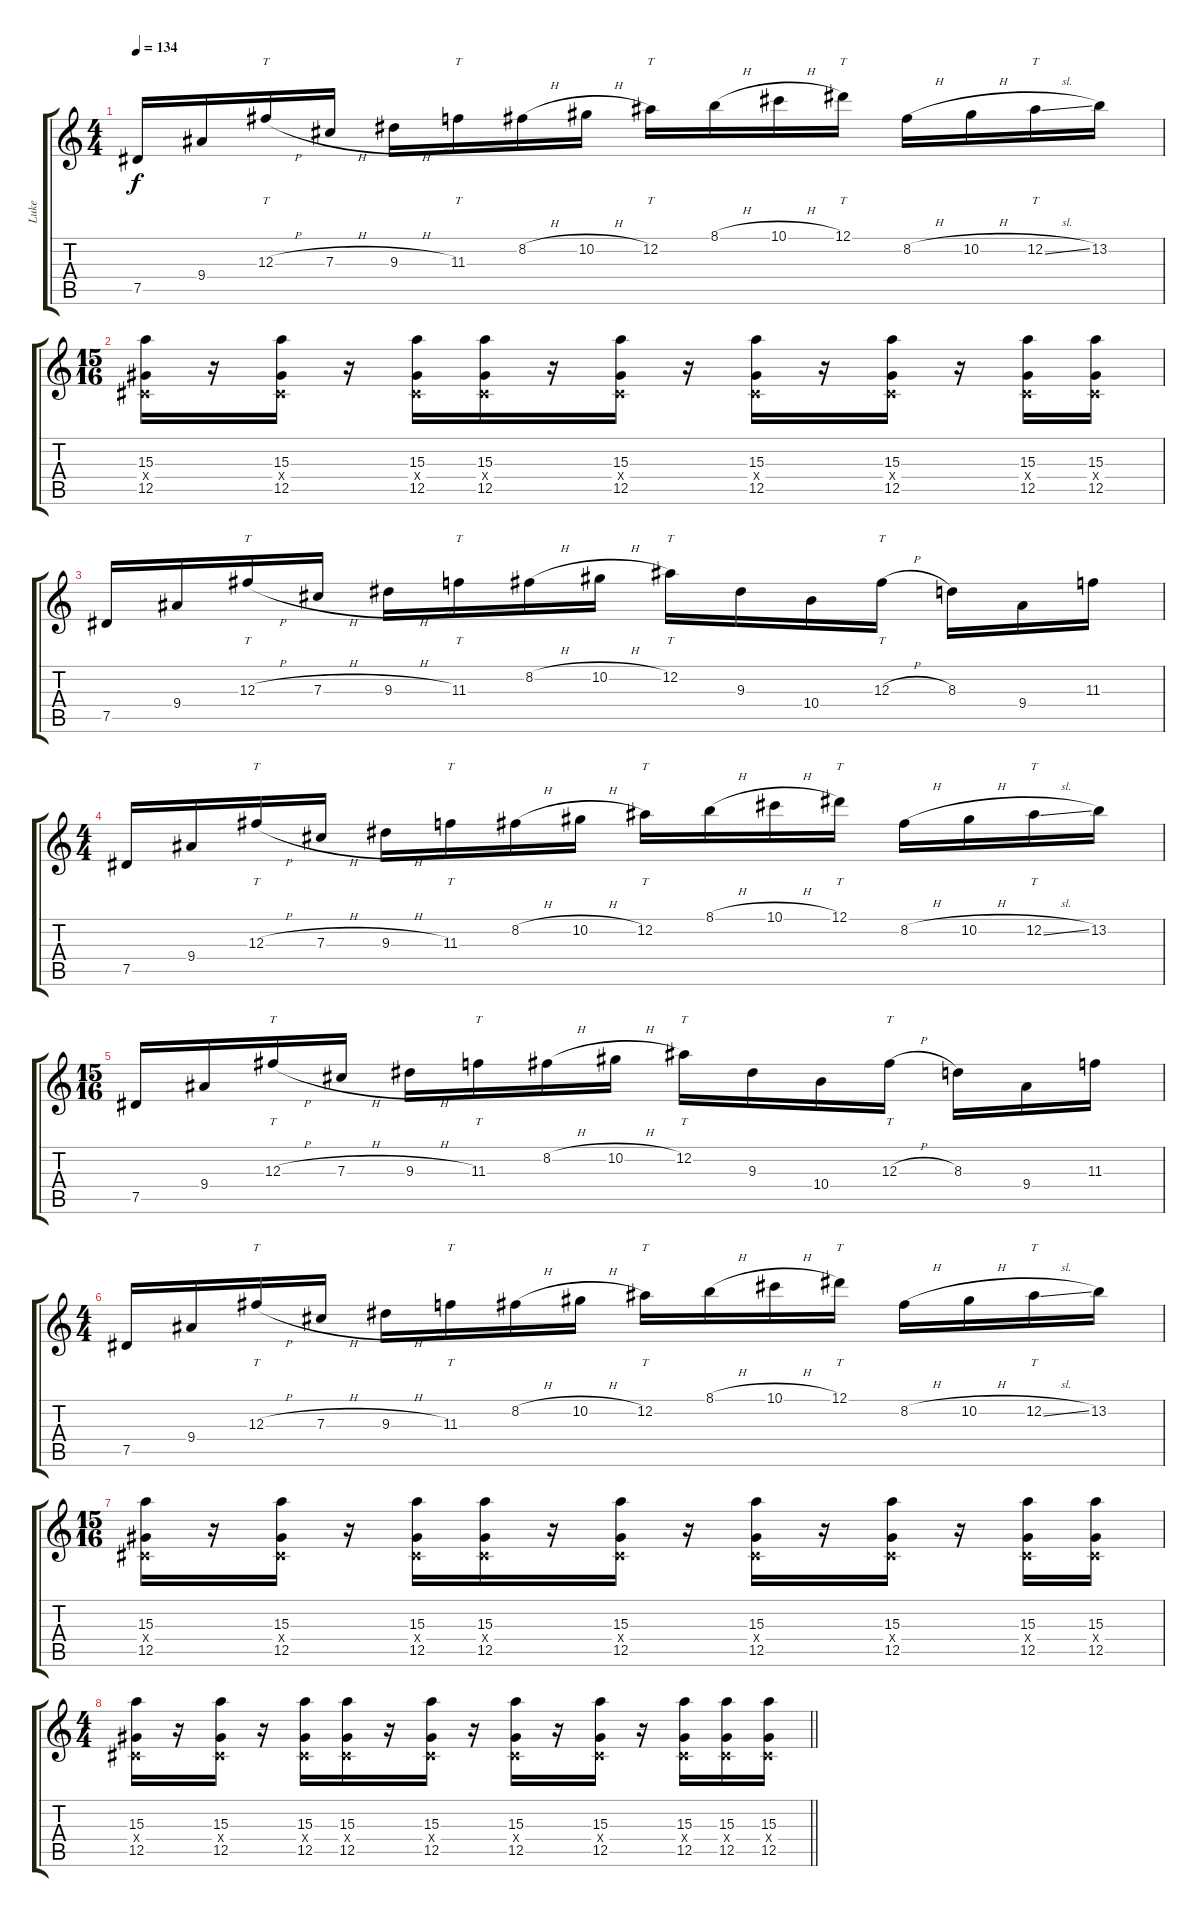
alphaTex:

\track ("Luke" "Luke") {instrument overdrivenguitar}
\staff {score tabs}
\tuning (Eb4 Bb3 Gb3 Db3 Ab2 Eb2) {hide}
\ts (4 4)
\tempo 134
\clef g2
\ks c
7.5.16{dy f} 9.4.16 12.3{h}.16{tt} 7.3{h}.16 9.3{h}.16 11.3.16{tt} 8.2{h}.16 10.2{h}.16 12.2.16{tt} 8.1{h}.16 10.1{h}.16 12.1.16{tt} 8.2{h}.16 10.2{h}.16 12.2{sl}.16{tt} 13.2.16 |
\ts (15 16)
(15.3 0.4{x} 12.5).16 r.16 (15.3 0.4{x} 12.5).16 r.16 (15.3 0.4{x} 12.5).16 (15.3 0.4{x} 12.5).16 r.16 (15.3 0.4{x} 12.5).16 r.16 (15.3 0.4{x} 12.5).16 r.16 (15.3 0.4{x} 12.5).16 r.16 (15.3 0.4{x} 12.5).16 (15.3 0.4{x} 12.5).16 |
7.5.16 9.4.16 12.3{h}.16{tt} 7.3{h}.16 9.3{h}.16 11.3.16{tt} 8.2{h}.16 10.2{h}.16 12.2.16{tt} 9.3.16 10.4.16 12.3{h}.16{tt} 8.3.16 9.4.16 11.3.16 |
\ts (4 4)
7.5.16 9.4.16 12.3{h}.16{tt} 7.3{h}.16 9.3{h}.16 11.3.16{tt} 8.2{h}.16 10.2{h}.16 12.2.16{tt} 8.1{h}.16 10.1{h}.16 12.1.16{tt} 8.2{h}.16 10.2{h}.16 12.2{sl}.16{tt} 13.2.16 |
\ts (15 16)
7.5.16 9.4.16 12.3{h}.16{tt} 7.3{h}.16 9.3{h}.16 11.3.16{tt} 8.2{h}.16 10.2{h}.16 12.2.16{tt} 9.3.16 10.4.16 12.3{h}.16{tt} 8.3.16 9.4.16 11.3.16 |
\ts (4 4)
7.5.16 9.4.16 12.3{h}.16{tt} 7.3{h}.16 9.3{h}.16 11.3.16{tt} 8.2{h}.16 10.2{h}.16 12.2.16{tt} 8.1{h}.16 10.1{h}.16 12.1.16{tt} 8.2{h}.16 10.2{h}.16 12.2{sl}.16{tt} 13.2.16 |
\ts (15 16)
(15.3 0.4{x} 12.5).16 r.16 (15.3 0.4{x} 12.5).16 r.16 (15.3 0.4{x} 12.5).16 (15.3 0.4{x} 12.5).16 r.16 (15.3 0.4{x} 12.5).16 r.16 (15.3 0.4{x} 12.5).16 r.16 (15.3 0.4{x} 12.5).16 r.16 (15.3 0.4{x} 12.5).16 (15.3 0.4{x} 12.5).16 |
\ts (4 4)
\barLineRight lightlight
(15.3 0.4{x} 12.5).16 r.16 (15.3 0.4{x} 12.5).16 r.16 (15.3 0.4{x} 12.5).16 (15.3 0.4{x} 12.5).16 r.16 (15.3 0.4{x} 12.5).16 r.16 (15.3 0.4{x} 12.5).16 r.16 (15.3 0.4{x} 12.5).16 r.16 (15.3 0.4{x} 12.5).16 (15.3 0.4{x} 12.5).16 (15.3 0.4{x} 12.5).16
